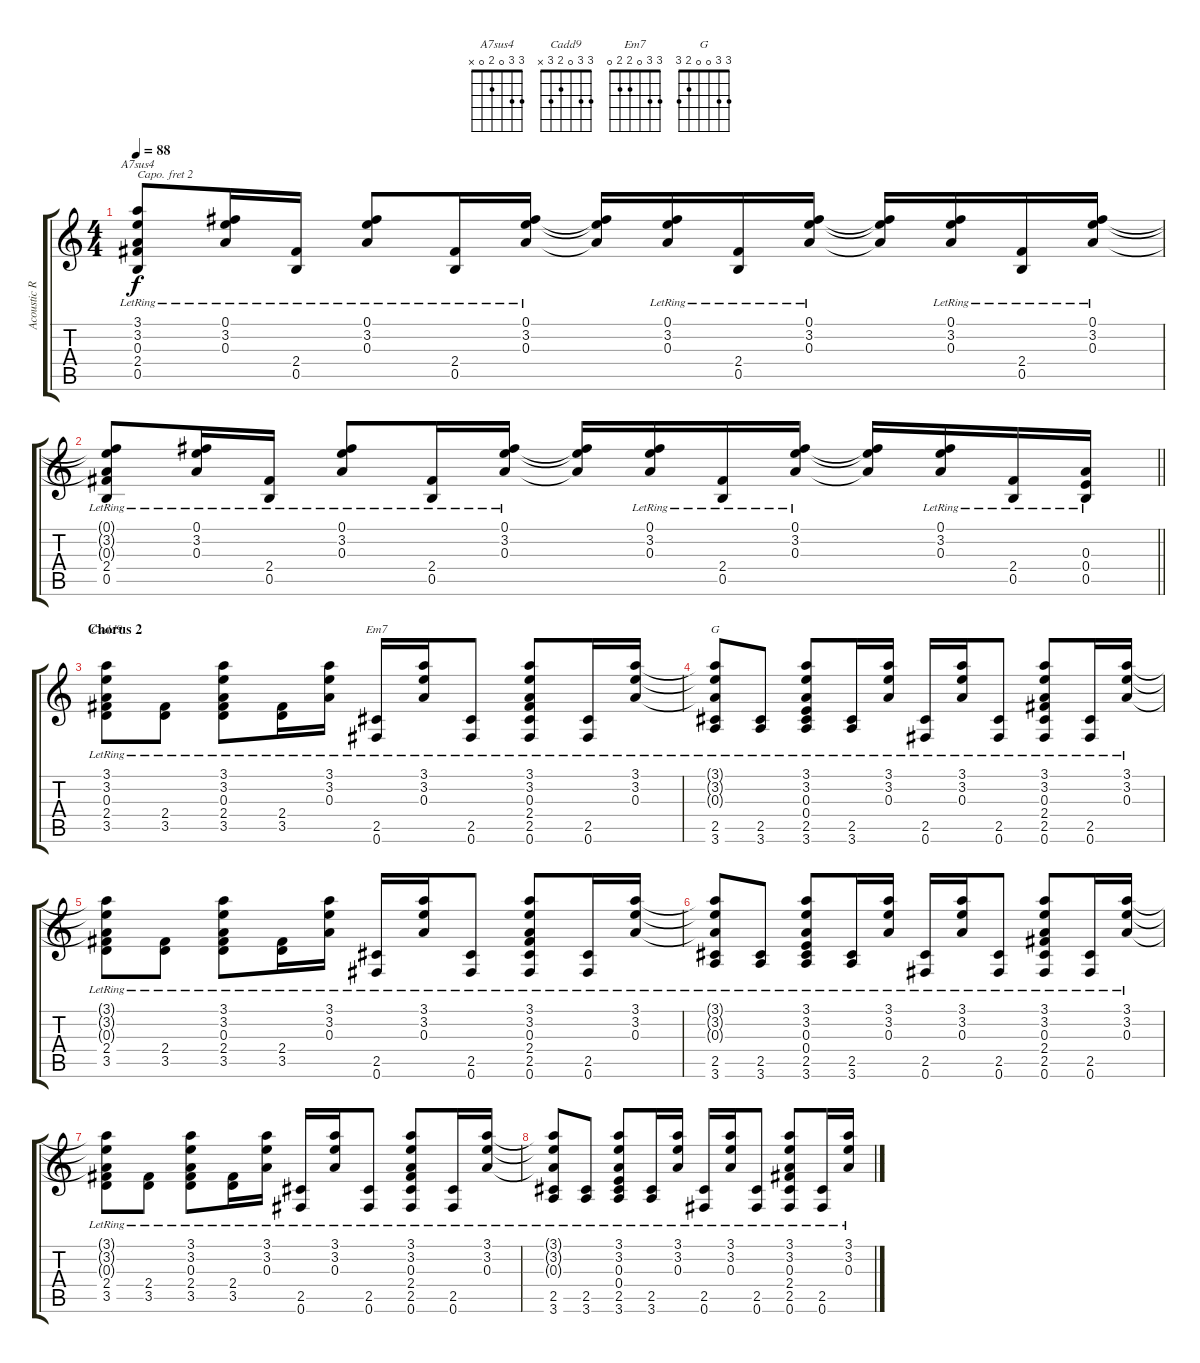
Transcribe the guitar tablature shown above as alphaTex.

\track ("Acoustic Rhythm Guitar" "Acoustic R") {instrument acousticguitarsteel}
\staff {score tabs}
\capo 2
\tuning (E4 B3 G3 D3 A2 E2) {hide}
\chord ("A7sus4" 3 3 0 2 0 x)
\chord ("Cadd9" 3 3 0 2 3 x)
\chord ("Em7" 3 3 0 2 2 0)
\chord ("G" 3 3 0 0 2 3)
\ts (4 4)
\tempo 88
\clef g2
\ks c
(3.1{t} 3.2{t} 0.3{t} 2.4{lr} 0.5{lr}).8{ch "A7sus4" dy f} (0.1{lr} 3.2{lr} 0.3{lr}).16 (2.4{lr} 0.5{lr}).16 (0.1{lr} 3.2{lr} 0.3{lr}).8 (2.4{lr} 0.5{lr}).16 (0.1{lr} 3.2{lr} 0.3{lr}).16 (0.1{t} 3.2{t} 0.3{t}).16 (0.1{lr} 3.2{lr} 0.3{lr}).16 (2.4{lr} 0.5{lr}).16 (0.1{lr} 3.2{lr} 0.3{lr}).16 (0.1{t} 3.2{t} 0.3{t}).16 (0.1{lr} 3.2{lr} 0.3{lr}).16 (2.4{lr} 0.5{lr}).16 (0.1{lr} 3.2{lr} 0.3{lr}).16 |
\barLineRight lightlight
(0.1{t} 3.2{t} 0.3{t} 2.4{lr} 0.5{lr}).8 (0.1{lr} 3.2{lr} 0.3{lr}).16 (2.4{lr} 0.5{lr}).16 (0.1{lr} 3.2{lr} 0.3{lr}).8 (2.4{lr} 0.5{lr}).16 (0.1{lr} 3.2{lr} 0.3{lr}).16 (0.1{t} 3.2{t} 0.3{t}).16 (0.1{lr} 3.2{lr} 0.3{lr}).16 (2.4{lr} 0.5{lr}).16 (0.1{lr} 3.2{lr} 0.3{lr}).16 (0.1{t} 3.2{t} 0.3{t}).16 (0.1{lr} 3.2{lr} 0.3{lr}).16 (2.4{lr} 0.5{lr}).16 (0.3{lr} 0.4 0.5).16 |
\section ("" "Chorus 2")
(3.1{lr} 3.2{lr} 0.3{lr} 2.4{lr} 3.5{lr}).8{ch "Cadd9"} (2.4{lr} 3.5{lr}).8 (3.1{lr} 3.2{lr} 0.3{lr} 2.4{lr} 3.5{lr}).8 (2.4{lr} 3.5{lr}).16 (3.1{lr} 3.2{lr} 0.3{lr}).16 (2.5{lr} 0.6{lr}).16{ch "Em7"} (3.1{lr} 3.2{lr} 0.3{lr}).16 (2.5{lr} 0.6{lr}).8 (3.1{lr} 3.2{lr} 0.3{lr} 2.4{lr} 2.5{lr} 0.6{lr}).8 (2.5{lr} 0.6{lr}).16 (3.1{lr} 3.2{lr} 0.3{lr}).16 |
(3.1{t} 3.2{t} 0.3{t} 2.5{lr} 3.6).8{ch "G"} (2.5{lr} 3.6).8 (3.1{lr} 3.2{lr} 0.3{lr} 0.4{lr} 2.5{lr} 3.6).8 (2.5{lr} 3.6).16 (3.1{lr} 3.2{lr} 0.3{lr}).16 (2.5{lr} 0.6{lr}).16 (3.1{lr} 3.2{lr} 0.3{lr}).16 (2.5{lr} 0.6{lr}).8 (3.1{lr} 3.2{lr} 0.3{lr} 2.4{lr} 2.5{lr} 0.6{lr}).8 (2.5{lr} 0.6{lr}).16 (3.1{lr} 3.2{lr} 0.3{lr}).16 |
(3.1{t} 3.2{t} 0.3{t} 2.4{lr} 3.5{lr}).8 (2.4{lr} 3.5{lr}).8 (3.1{lr} 3.2{lr} 0.3{lr} 2.4{lr} 3.5{lr}).8 (2.4{lr} 3.5{lr}).16 (3.1{lr} 3.2{lr} 0.3{lr}).16 (2.5{lr} 0.6{lr}).16 (3.1{lr} 3.2{lr} 0.3{lr}).16 (2.5{lr} 0.6{lr}).8 (3.1{lr} 3.2{lr} 0.3{lr} 2.4{lr} 2.5{lr} 0.6{lr}).8 (2.5{lr} 0.6{lr}).16 (3.1{lr} 3.2{lr} 0.3{lr}).16 |
(3.1{t} 3.2{t} 0.3{t} 2.5{lr} 3.6{lr}).8 (2.5{lr} 3.6{lr}).8 (3.1{lr} 3.2{lr} 0.3{lr} 0.4{lr} 2.5{lr} 3.6{lr}).8 (2.5{lr} 3.6{lr}).16 (3.1{lr} 3.2{lr} 0.3{lr}).16 (2.5{lr} 0.6{lr}).16 (3.1{lr} 3.2{lr} 0.3{lr}).16 (2.5{lr} 0.6{lr}).8 (3.1{lr} 3.2{lr} 0.3{lr} 2.4{lr} 2.5{lr} 0.6{lr}).8 (2.5{lr} 0.6{lr}).16 (3.1{lr} 3.2{lr} 0.3{lr}).16 |
(3.1{t} 3.2{t} 0.3{t} 2.4{lr} 3.5{lr}).8 (2.4{lr} 3.5{lr}).8 (3.1{lr} 3.2{lr} 0.3{lr} 2.4{lr} 3.5{lr}).8 (2.4{lr} 3.5{lr}).16 (3.1{lr} 3.2{lr} 0.3{lr}).16 (2.5{lr} 0.6{lr}).16 (3.1{lr} 3.2{lr} 0.3{lr}).16 (2.5{lr} 0.6{lr}).8 (3.1{lr} 3.2{lr} 0.3{lr} 2.4{lr} 2.5{lr} 0.6{lr}).8 (2.5{lr} 0.6{lr}).16 (3.1{lr} 3.2{lr} 0.3{lr}).16 |
(3.1{t} 3.2{t} 0.3{t} 2.5{lr} 3.6{lr}).8 (2.5{lr} 3.6{lr}).8 (3.1{lr} 3.2{lr} 0.3{lr} 0.4{lr} 2.5{lr} 3.6{lr}).8 (2.5{lr} 3.6{lr}).16 (3.1{lr} 3.2{lr} 0.3{lr}).16 (2.5{lr} 0.6{lr}).16 (3.1{lr} 3.2{lr} 0.3{lr}).16 (2.5{lr} 0.6{lr}).8 (3.1{lr} 3.2{lr} 0.3{lr} 2.4{lr} 2.5{lr} 0.6{lr}).8 (2.5{lr} 0.6{lr}).16 (3.1{lr} 3.2{lr} 0.3{lr}).16
